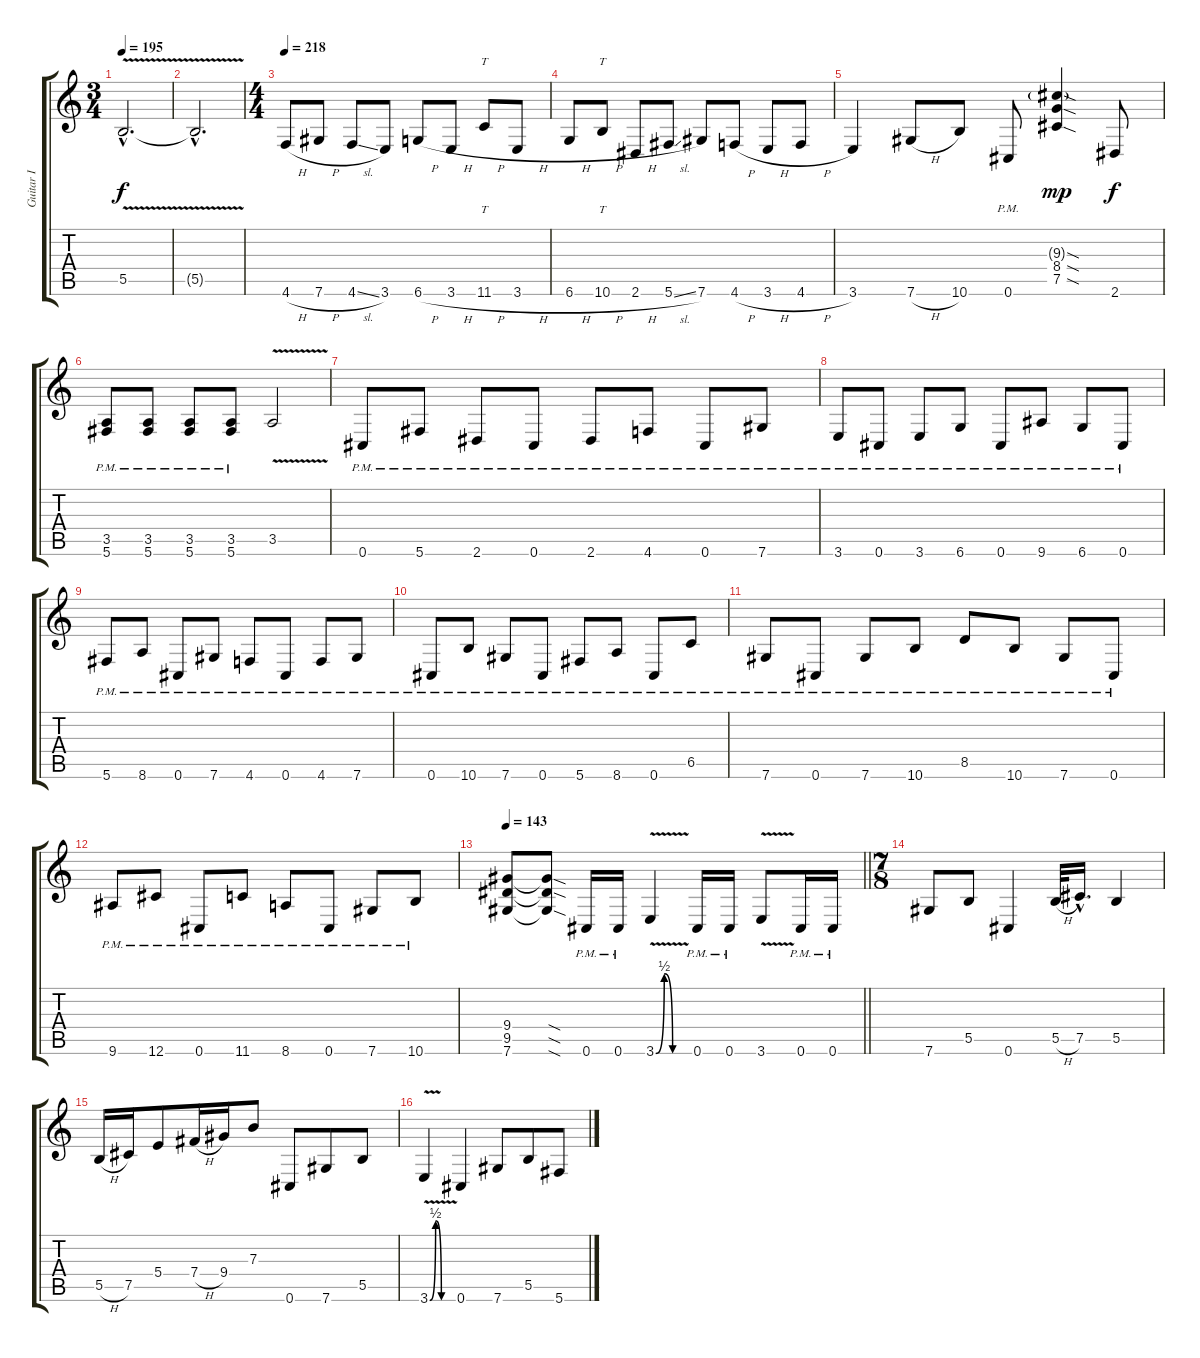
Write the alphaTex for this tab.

\track ("Guitar I" "Guitar I") {instrument distortionguitar}
\staff {score tabs}
\tuning (Db4 Ab3 E3 B2 Gb2 Db2) {hide}
\ts (3 4)
\tempo 195
\clef g2
\ks c
5.5{v hac}.2{d dy f instrument guitarharmonics} |
5.5{hac t}.2{d} |
\ts (4 4)
\tempo 218
4.6{h}.8{instrument distortionguitar} 7.6{h}.8 4.6{sl}.8 3.6.8 6.6{h}.8 3.6{h}.8 11.6{h}.8{tt} 3.6{h}.8 |
6.6{h}.8 10.6{h}.8{tt} 2.6{h}.8 5.6{sl}.8 7.6.8 4.6{h}.8 3.6{h}.8 4.6{h}.8 |
3.6.4 7.6{h}.8 10.6.8 0.6{pm}.8 (9.3{sod g} 8.4{sod} 7.5{sod}).4{dy mp} 2.6.8{dy f} |
(3.5{pm} 5.6{pm}).8 (3.5{pm} 5.6{pm}).8 (3.5{pm} 5.6{pm}).8 (3.5{pm} 5.6{pm}).8 3.5{v}.2{instrument guitarharmonics} |
0.6{pm}.8{instrument distortionguitar} 5.6{pm}.8 2.6{pm}.8 0.6{pm}.8 2.6{pm}.8 4.6{pm}.8 0.6{pm}.8 7.6{pm}.8 |
3.6{pm}.8 0.6{pm}.8 3.6{pm}.8 6.6{pm}.8 0.6{pm}.8 9.6{pm}.8 6.6{pm}.8 0.6{pm}.8 |
5.6{pm}.8 8.6{pm}.8 0.6{pm}.8 7.6{pm}.8 4.6{pm}.8 0.6{pm}.8 4.6{pm}.8 7.6{pm}.8 |
0.6{pm}.8 10.6{pm}.8 7.6{pm}.8 0.6{pm}.8 5.6{pm}.8 8.6{pm}.8 0.6{pm}.8 6.5{pm}.8 |
7.6{pm}.8 0.6{pm}.8 7.6{pm}.8 10.6{pm}.8 8.5{pm}.8 10.6{pm}.8 7.6{pm}.8 0.6{pm}.8 |
9.6{pm}.8 12.6{pm}.8 0.6{pm}.8 11.6{pm}.8 8.6{pm}.8 0.6{pm}.8 7.6{pm}.8 10.6{pm}.8 |
\tempo 143
\barLineRight lightlight
(9.4 9.5 7.6).8 (9.4{sod t} 9.5{sod t} 7.6{sod t}).8 0.6{pm}.16 0.6{pm}.16 3.6{be (custom 0 0 15 2 30 0 60 0) v}.4 0.6{pm}.16 0.6{pm}.16 3.6{v}.8 0.6{pm}.16 0.6{pm}.16 |
\ts (7 8)
7.6.8 5.5.8 0.6.4 5.5{h}.32 7.5{hac}.16{d} 5.5.4 |
5.5{h}.16 7.5.16 5.4.8 7.4{h}.16 9.4.16 7.3.8 0.6.8 7.6.8 5.5.8 |
3.6{be (custom 0 0 15 2 30 0 60 0) v}.4 0.6.4 7.6.8 5.5.8 5.6.8
